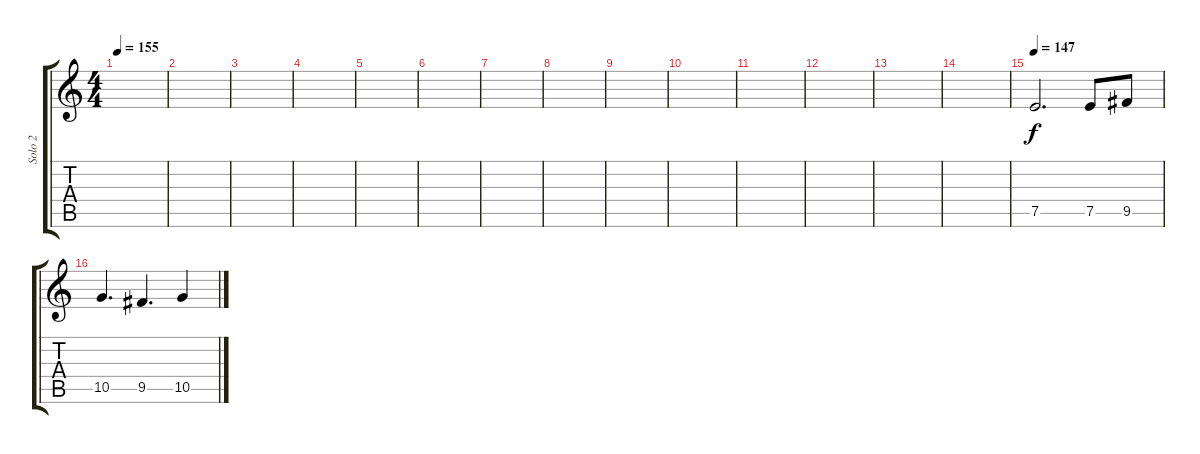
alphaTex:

\track ("Solo 2" "Solo 2") {instrument distortionguitar}
\staff {score tabs}
\tuning (E4 B3 G3 D3 A2 E2) {hide}
\ts (4 4)
\tempo 155
\clef g2
\ks c
|
|
|
|
|
|
|
|
|
|
|
|
|
|
\tempo 147
7.5.2{d} 7.5.8 9.5.8 |
10.5.4{d} 9.5.4{d} 10.5.4
